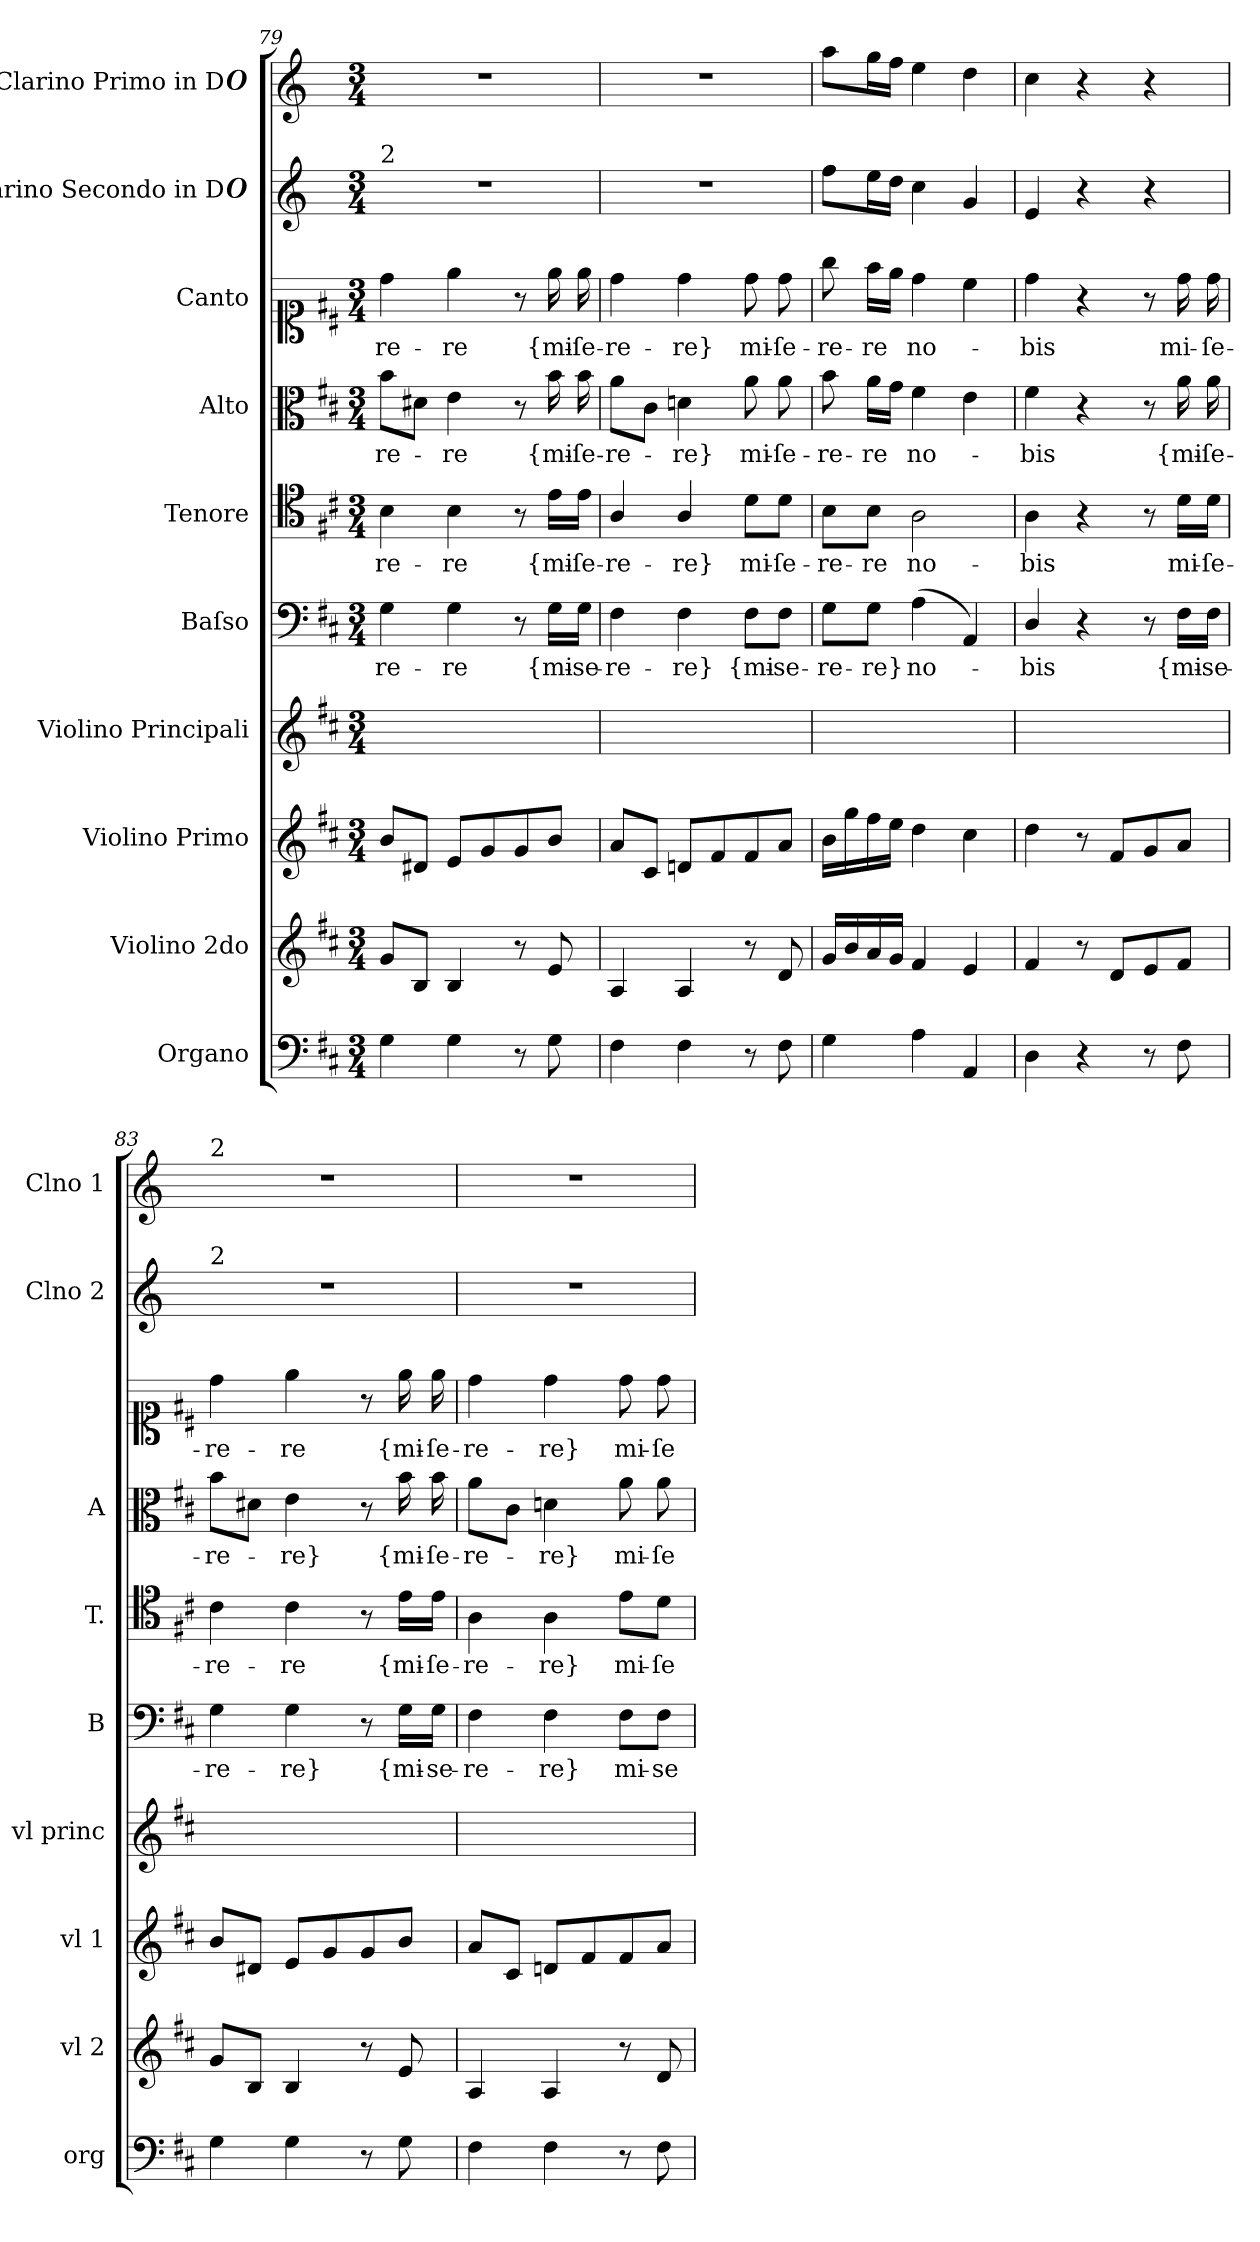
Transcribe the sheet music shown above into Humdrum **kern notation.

**kern	**kern	**kern	**kern	**kern	**text	**kern	**text	**kern	**text	**kern	**text	**kern	**kern
*part10	*part9	*part8	*part7	*part6	*part6	*part5	*part5	*part4	*part4	*part3	*part3	*part2	*part1
*staff10	*staff9	*staff8	*staff7	*staff6	*staff6	*staff5	*staff5	*staff4	*staff4	*staff3	*staff3	*staff2	*staff1
*I"Organo	*I"Violino 2do	*I"Violino Primo	*I"Violino Principali	*I"Baſso	*	*I"Tenore	*	*I"Alto	*	*I"Canto	*	*I"Clarino Secondo in D#	*I"Clarino Primo in D#
*I'org	*I'vl 2	*I'vl 1	*I'vl princ	*I'B	*	*I'T.	*	*I'A	*	*	*	*I'Clno 2	*I'Clno 1
*clefF4	*clefG2	*clefG2	*clefG2	*clefF4	*	*clefC4	*	*clefC3	*	*clefC1	*	*clefG2	*clefG2
*	*	*	*	*	*	*	*	*	*	*	*	*ITrd-1c-2	*ITrd-1c-2
*k[f#c#]	*k[f#c#]	*k[f#c#]	*k[f#c#]	*k[f#c#]	*	*k[f#c#]	*	*k[f#c#]	*	*k[f#c#]	*	*k[f#c#]	*k[f#c#]
*M3/4	*M3/4	*M3/4	*M3/4	*M3/4	*	*M3/4	*	*M3/4	*	*M3/4	*	*M3/4	*M3/4
=79	=79	=79	=79	=79	=79	=79	=79	=79	=79	=79	=79	=79	=79
!	!	!	!	!	!	!	!	!	!	!	!	!LO:TX:a:t=2	!
4G\	8g/L	8b/L	2.ryy	4G\	-re-	4B\	-re-	8b\L	-re-	4dd\	-re-	2.r	2.r
.	8B/J	8d#X/J	.	.	.	.	.	8d#X\J	.	.	.	.	.
4G\	4B/	8e/L	.	4G\	-re	4B\	-re	4e\	-re	4ee\	-re	.	.
.	.	8g/	.	.	.	.	.	.	.	.	.	.	.
8r	8r	8g/	.	8r	.	8r	.	8r	.	8r	.	.	.
8G\	8e/	8b/J	.	16G\LL	{mi-	16e\LL	{mi-	16b\	{mi-	16ee\	{mi-	.	.
.	.	.	.	16G\JJ	-se-	16e\JJ	-ſe-	16b\	-ſe-	16ee\	-ſe-	.	.
=80	=80	=80	=80	=80	=80	=80	=80	=80	=80	=80	=80	=80	=80
4F#\	4A/	8a/L	2.ryy	4F#\	-re-	4A/	-re-	8a\L	-re-	4dd\	-re-	2.r	2.r
.	.	8c#/J	.	.	.	.	.	8c#\J	.	.	.	.	.
4F#\	4A/	8dn/L	.	4F#\	-re}	4A/	-re}	4dn\	-re}	4dd\	-re}	.	.
.	.	8f#/	.	.	.	.	.	.	.	.	.	.	.
8r	8r	8f#/	.	8F#\L	{mi-	8d\L	mi-	8a\	mi-	8dd\	mi-	.	.
8F#\	8d/	8a/J	.	8F#\J	-se-	8d\J	-ſe-	8a\	-ſe-	8dd\	-ſe-	.	.
=81	=81	=81	=81	=81	=81	=81	=81	=81	=81	=81	=81	=81	=81
4G\	16g/LL	16b\LL	2.ryy	8G\L	-re-	8B\L	-re-	8b\	-re-	8gg\	-re-	8gg\L	8bb\L
.	16b/	16gg\	.	.	.	.	.	.	.	.	.	.	.
.	16a/	16ff#\	.	8G\J	-re}	8B\J	-re	16a\LL	-re	16ff#\LL	-re	16ff#\L	16aa\L
.	16g/JJ	16ee\JJ	.	.	.	.	.	16g\JJ	.	16ee\JJ	.	16ee\JJ	16gg\JJ
4A\	4f#/	4dd\	.	(4A\	no-	2A\	no-	4f#\	no-	4dd\	no-	4dd\	4ff#\
4AA/	4e/	4cc#\	.	4AA/)	.	.	.	4e\	.	4cc#\	.	4a/	4ee\
=82	=82	=82	=82	=82	=82	=82	=82	=82	=82	=82	=82	=82	=82
4D\	4f#/	4dd\	2.ryy	4D/	-bis	4A\	-bis	4f#\	-bis	4dd\	-bis	4f#/	4dd\
4r	8r	8r	.	4r	.	4r	.	4r	.	4r	.	4r	4r
.	8d/L	8f#/L	.	.	.	.	.	.	.	.	.	.	.
8r	8e/	8g/	.	8r	.	8r	.	8r	.	8r	.	4r	4r
8F#\	8f#/J	8a/J	.	16F#\LL	{mi-	16d\LL	mi-	16a\	{mi-	16dd\	mi-	.	.
.	.	.	.	16F#\JJ	-se-	16d\JJ	-ſe-	16a\	-ſe-	16dd\	-ſe-	.	.
=83	=83	=83	=83	=83	=83	=83	=83	=83	=83	=83	=83	=83	=83
!	!	!	!	!	!	!	!	!	!	!	!	!	!LO:TX:a:t=2
!	!	!	!	!	!	!	!	!	!	!	!	!LO:TX:a:t=2	!
4G\	8g/L	8b/L	2.ryy	4G\	-re-	4c#\	-re-	8b\L	-re-	4dd\	-re-	2.r	2.r
.	8B/J	8d#X/J	.	.	.	.	.	8d#X\J	.	.	.	.	.
4G\	4B/	8e/L	.	4G\	-re}	4c#\	-re	4e\	-re}	4ee\	-re	.	.
.	.	8g/	.	.	.	.	.	.	.	.	.	.	.
8r	8r	8g/	.	8r	.	8r	.	8r	.	8r	.	.	.
8G\	8e/	8b/J	.	16G\LL	{mi-	16e\LL	{mi-	16b\	{mi-	16ee\	{mi-	.	.
.	.	.	.	16G\JJ	-se-	16e\JJ	-ſe-	16b\	-ſe-	16ee\	-ſe-	.	.
=84	=84	=84	=84	=84	=84	=84	=84	=84	=84	=84	=84	=84	=84
4F#\	4A/	8a/L	2.ryy	4F#\	-re-	4A\	-re-	8a\L	-re-	4dd\	-re-	2.r	2.r
.	.	8c#/J	.	.	.	.	.	8c#\J	.	.	.	.	.
4F#\	4A/	8dn/L	.	4F#\	-re}	4A\	-re}	4dn\	-re}	4dd\	-re}	.	.
.	.	8f#/	.	.	.	.	.	.	.	.	.	.	.
8r	8r	8f#/	.	8F#\L	mi-	8e\L	mi-	8a\	mi-	8dd\	mi-	.	.
8F#\	8d/	8a/J	.	8F#\J	-se-	8d\J	-ſe-	8a\	-ſe-	8dd\	-ſe-	.	.
=	=	=	=	=	=	=	=	=	=	=	=	=	=
*-	*-	*-	*-	*-	*-	*-	*-	*-	*-	*-	*-	*-	*-
